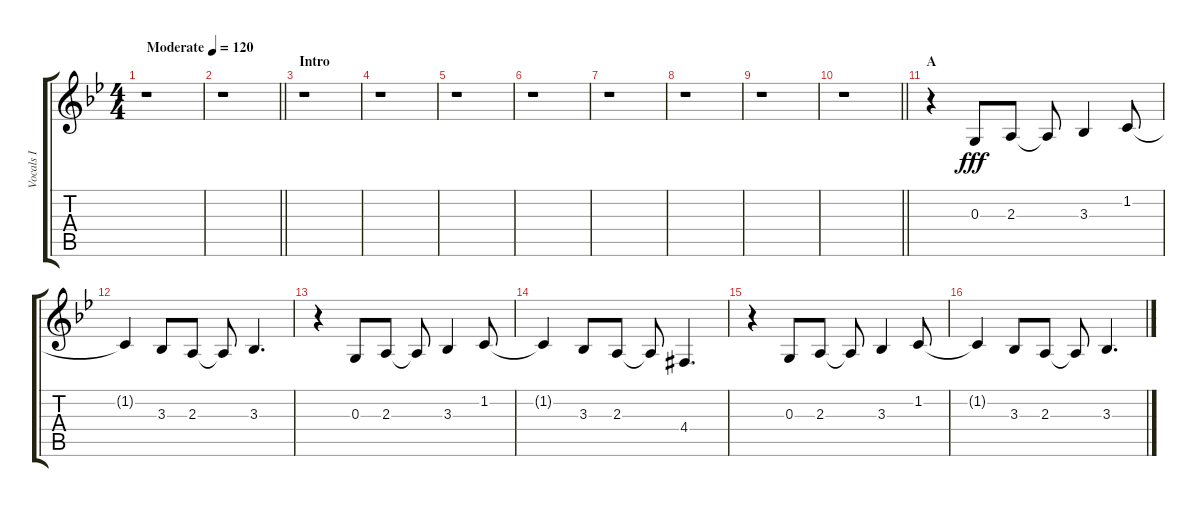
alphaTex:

\track ("Vocals I" "Vocals I") {instrument voiceoohs}
\staff {score tabs}
\tuning (E4 B3 G3 D3 A2 E2) {hide}
\ts (4 4)
\tempo (120 "Moderate")
\clef g2
\ks bb
r.1{dy fff instrument voiceoohs} |
\barLineRight lightlight
r.1 |
\section ("" "Intro")
r.1 |
r.1 |
r.1 |
r.1 |
r.1 |
r.1 |
r.1 |
\barLineRight lightlight
r.1 |
\section ("" "A")
r.4 0.3.8 2.3.8 2.3{t}.8 3.3.4 1.2.8 |
1.2{t}.4 3.3.8 2.3.8 2.3{t}.8 3.3.4{d} |
r.4 0.3.8 2.3.8 2.3{t}.8 3.3.4 1.2.8 |
1.2{t}.4 3.3.8 2.3.8 2.3{t}.8 4.4{acc #}.4{d} |
r.4 0.3.8 2.3.8 2.3{t}.8 3.3.4 1.2.8 |
1.2{t}.4 3.3.8 2.3.8 2.3{t}.8 3.3.4{d}
